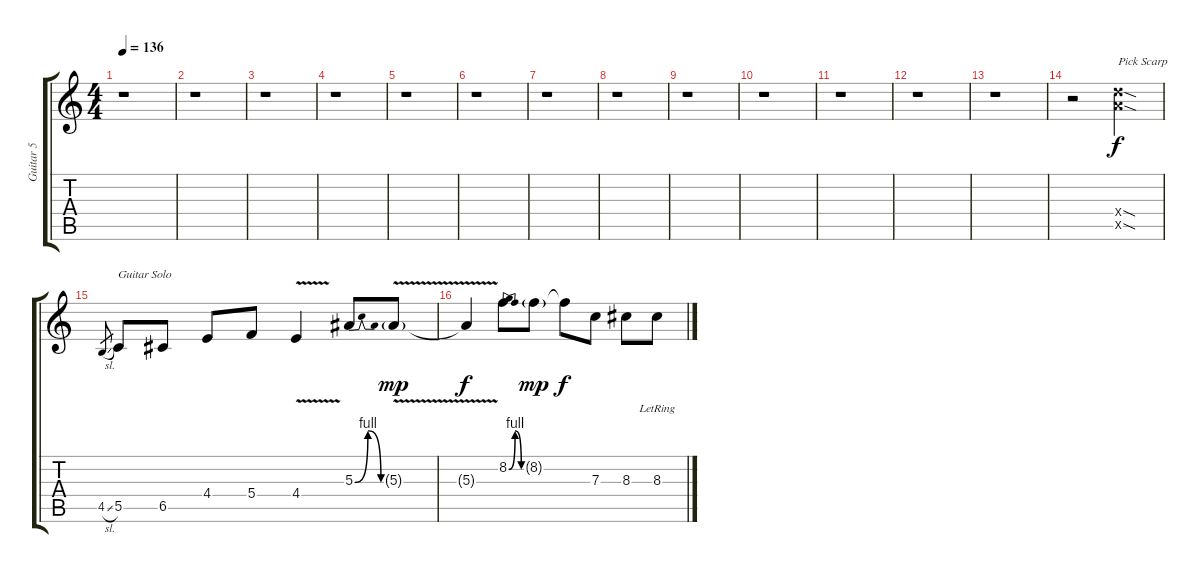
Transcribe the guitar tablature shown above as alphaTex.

\track ("Guitar 5" "Guitar 5") {instrument distortionguitar}
\staff {score tabs}
\tuning (D4 A3 F3 C3 G2 C2) {hide}
\ts (4 4)
\tempo 136
\clef g2
\ks c
r.1{dy f} |
r.1 |
r.1 |
r.1 |
r.1 |
r.1 |
r.1 |
r.1 |
r.1 |
r.1 |
r.1 |
r.1 |
r.1 |
r.2 (14.4{sod x} 14.5{sod x}).2{txt "Pick Scarp"} |
4.5{sl}.8{gr} 5.5.8{txt "Guitar Solo"} 6.5.8 4.4.8 5.4.8 4.4{v}.4 5.3{be (bendrelease 0 0 15 4 15 4 60 0)}.8 5.3{v g}.8{dy mp} |
5.3{t}.4{dy f} 8.2{be (bendrelease 0 0 25 4 25 4 60 0)}.8 8.2{g}.8{dy mp} 8.2{t}.8{dy f} 7.3.8 8.3.8 8.3{lr}.8
